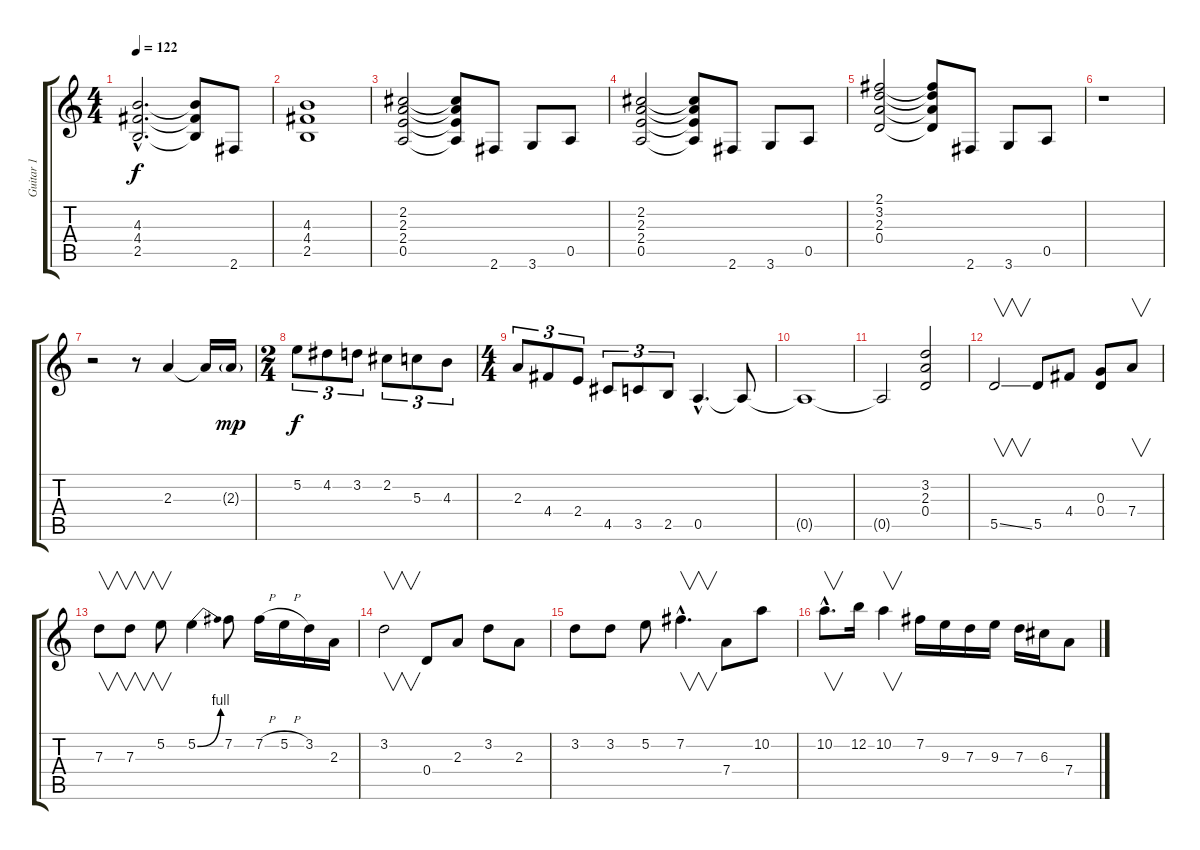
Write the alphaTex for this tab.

\track ("Guitar 1" "Guitar 1") {instrument distortionguitar}
\staff {score tabs}
\tuning (E4 B3 G3 D3 A2 E2) {hide}
\ts (4 4)
\tempo 122
\clef g2
\ks c
(4.3{hac} 4.4{hac} 2.5{hac}).2{d dy f} (4.3{t} 4.4{t} 2.5{t}).8 2.6.8 |
(4.3 4.4 2.5).1 |
(2.2 2.3 2.4 0.5).2 (2.2{t} 2.3{t} 2.4{t} 0.5{t}).8 2.6.8 3.6.8 0.5.8 |
(2.2 2.3 2.4 0.5).2 (2.2{t} 2.3{t} 2.4{t} 0.5{t}).8 2.6.8 3.6.8 0.5.8 |
(2.1 3.2 2.3 0.4).2 (2.1{t} 3.2{t} 2.3{t} 0.4{t}).8 2.6.8 3.6.8 0.5.8 |
r.1 |
r.2 r.8 2.3.4 2.3{t}.16 2.3{g}.16{dy mp} |
\ts (2 4)
5.2.8{tu (3 2) dy f} 4.2.8{tu (3 2)} 3.2.8{tu (3 2)} 2.2.8{tu (3 2)} 5.3.8{tu (3 2)} 4.3.8{tu (3 2)} |
\ts (4 4)
2.3.8{tu (3 2)} 4.4.8{tu (3 2)} 2.4.8{tu (3 2)} 4.5.8{tu (3 2)} 3.5.8{tu (3 2)} 2.5.8{tu (3 2)} 0.5{hac}.4{d} 0.5{t}.8 |
0.5{t}.1 |
0.5{t}.2 (3.2 2.3 0.4).2 |
5.5{ss}.2{v} 5.5.8 4.4.8 (0.3 0.4).8 7.4.8{v} |
7.3.8{v} 7.3.8{v} 5.2.8{v} 5.2{be (bend 0 0 60 4)}.4 7.2.8 7.2{h}.16 5.2{h}.16 3.2.16 2.3.16 |
3.2.2{v} 0.4.8 2.3.8 3.2.8 2.3.8 |
3.2.8 3.2.8 5.2.8 7.2{hac}.4{v d} 7.4.8 10.2.8 |
10.2{hac}.8{v d} 12.2.16 10.2.4{v} 7.2.16 9.3.16 7.3.16 9.3.16 7.3.16 6.3.16 7.4.8
